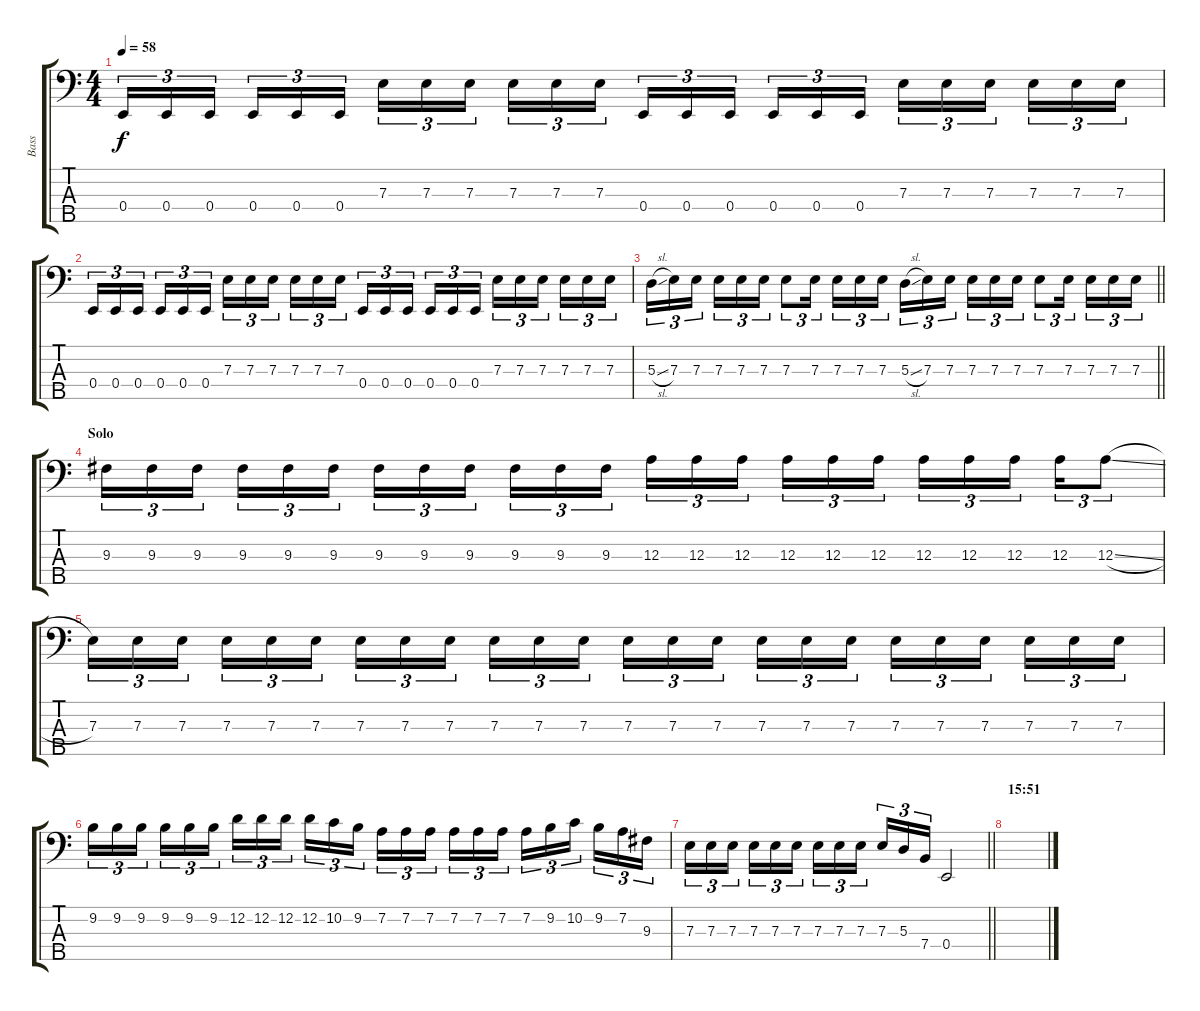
\track ("Bass" "Bass") {instrument electricbassfinger}
\staff {score tabs}
\tuning (G2 D2 A1 E1 B0) {hide}
\ts (4 4)
\tempo 58
\clef f4
\ks c
0.4.16{tu (3 2) dy f} 0.4.16{tu (3 2)} 0.4.16{tu (3 2) beam splitsecondary} 0.4.16{tu (3 2)} 0.4.16{tu (3 2)} 0.4.16{tu (3 2)} 7.3.16{tu (3 2)} 7.3.16{tu (3 2)} 7.3.16{tu (3 2) beam splitsecondary} 7.3.16{tu (3 2)} 7.3.16{tu (3 2)} 7.3.16{tu (3 2)} 0.4.16{tu (3 2)} 0.4.16{tu (3 2)} 0.4.16{tu (3 2) beam splitsecondary} 0.4.16{tu (3 2)} 0.4.16{tu (3 2)} 0.4.16{tu (3 2)} 7.3.16{tu (3 2)} 7.3.16{tu (3 2)} 7.3.16{tu (3 2) beam splitsecondary} 7.3.16{tu (3 2)} 7.3.16{tu (3 2)} 7.3.16{tu (3 2)} |
0.4.16{tu (3 2)} 0.4.16{tu (3 2)} 0.4.16{tu (3 2) beam splitsecondary} 0.4.16{tu (3 2)} 0.4.16{tu (3 2)} 0.4.16{tu (3 2)} 7.3.16{tu (3 2)} 7.3.16{tu (3 2)} 7.3.16{tu (3 2) beam splitsecondary} 7.3.16{tu (3 2)} 7.3.16{tu (3 2)} 7.3.16{tu (3 2)} 0.4.16{tu (3 2)} 0.4.16{tu (3 2)} 0.4.16{tu (3 2) beam splitsecondary} 0.4.16{tu (3 2)} 0.4.16{tu (3 2)} 0.4.16{tu (3 2)} 7.3.16{tu (3 2)} 7.3.16{tu (3 2)} 7.3.16{tu (3 2) beam splitsecondary} 7.3.16{tu (3 2)} 7.3.16{tu (3 2)} 7.3.16{tu (3 2)} |
\barLineRight lightlight
5.3{sl}.16{tu (3 2)} 7.3.16{tu (3 2)} 7.3.16{tu (3 2) beam splitsecondary} 7.3.16{tu (3 2)} 7.3.16{tu (3 2)} 7.3.16{tu (3 2)} 7.3.8{tu (3 2)} 7.3.16{tu (3 2) beam splitsecondary} 7.3.16{tu (3 2)} 7.3.16{tu (3 2)} 7.3.16{tu (3 2)} 5.3{sl}.16{tu (3 2)} 7.3.16{tu (3 2)} 7.3.16{tu (3 2) beam splitsecondary} 7.3.16{tu (3 2)} 7.3.16{tu (3 2)} 7.3.16{tu (3 2)} 7.3.8{tu (3 2)} 7.3.16{tu (3 2) beam splitsecondary} 7.3.16{tu (3 2)} 7.3.16{tu (3 2)} 7.3.16{tu (3 2)} |
\section ("" "Solo")
9.3.16{tu (3 2)} 9.3.16{tu (3 2)} 9.3.16{tu (3 2) beam splitsecondary} 9.3.16{tu (3 2)} 9.3.16{tu (3 2)} 9.3.16{tu (3 2)} 9.3.16{tu (3 2)} 9.3.16{tu (3 2)} 9.3.16{tu (3 2) beam splitsecondary} 9.3.16{tu (3 2)} 9.3.16{tu (3 2)} 9.3.16{tu (3 2)} 12.3.16{tu (3 2)} 12.3.16{tu (3 2)} 12.3.16{tu (3 2) beam splitsecondary} 12.3.16{tu (3 2)} 12.3.16{tu (3 2)} 12.3.16{tu (3 2)} 12.3.16{tu (3 2)} 12.3.16{tu (3 2)} 12.3.16{tu (3 2) beam splitsecondary} 12.3.16{tu (3 2)} 12.3{sl}.8{tu (3 2)} |
7.3.16{tu (3 2)} 7.3.16{tu (3 2)} 7.3.16{tu (3 2) beam splitsecondary} 7.3.16{tu (3 2)} 7.3.16{tu (3 2)} 7.3.16{tu (3 2)} 7.3.16{tu (3 2)} 7.3.16{tu (3 2)} 7.3.16{tu (3 2) beam splitsecondary} 7.3.16{tu (3 2)} 7.3.16{tu (3 2)} 7.3.16{tu (3 2)} 7.3.16{tu (3 2)} 7.3.16{tu (3 2)} 7.3.16{tu (3 2) beam splitsecondary} 7.3.16{tu (3 2)} 7.3.16{tu (3 2)} 7.3.16{tu (3 2)} 7.3.16{tu (3 2)} 7.3.16{tu (3 2)} 7.3.16{tu (3 2) beam splitsecondary} 7.3.16{tu (3 2)} 7.3.16{tu (3 2)} 7.3.16{tu (3 2)} |
9.2.16{tu (3 2)} 9.2.16{tu (3 2)} 9.2.16{tu (3 2) beam splitsecondary} 9.2.16{tu (3 2)} 9.2.16{tu (3 2)} 9.2.16{tu (3 2)} 12.2.16{tu (3 2)} 12.2.16{tu (3 2)} 12.2.16{tu (3 2) beam splitsecondary} 12.2.16{tu (3 2)} 10.2.16{tu (3 2)} 9.2.16{tu (3 2)} 7.2.16{tu (3 2)} 7.2.16{tu (3 2)} 7.2.16{tu (3 2) beam splitsecondary} 7.2.16{tu (3 2)} 7.2.16{tu (3 2)} 7.2.16{tu (3 2)} 7.2.16{tu (3 2)} 9.2.16{tu (3 2)} 10.2.16{tu (3 2) beam splitsecondary} 9.2.16{tu (3 2)} 7.2.16{tu (3 2)} 9.3.16{tu (3 2)} |
\barLineRight lightlight
7.3.16{tu (3 2)} 7.3.16{tu (3 2)} 7.3.16{tu (3 2) beam splitsecondary} 7.3.16{tu (3 2)} 7.3.16{tu (3 2)} 7.3.16{tu (3 2)} 7.3.16{tu (3 2)} 7.3.16{tu (3 2)} 7.3.16{tu (3 2) beam splitsecondary} 7.3.16{tu (3 2)} 5.3.16{tu (3 2)} 7.4.16{tu (3 2)} 0.4.2 |
\section ("" "15:51")
